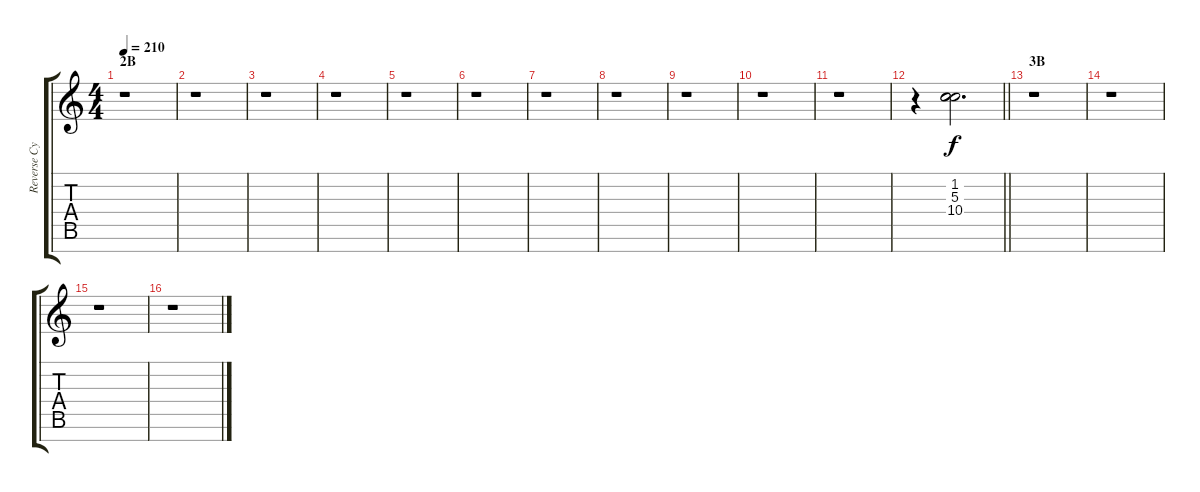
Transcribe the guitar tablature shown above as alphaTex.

\track ("Reverse Cymbal" "Reverse Cy") {instrument reversecymbal}
\staff {score tabs}
\tuning (E5 B4 G4 D4 A3 E3 B2) {hide}
\ts (4 4)
\section ("" "2B")
\tempo 210
\clef g2
\ks c
r.1{dy f} |
r.1 |
r.1 |
r.1 |
r.1 |
r.1 |
r.1 |
r.1 |
r.1 |
r.1 |
r.1 |
\barLineRight lightlight
r.4 (1.2 5.3 10.4).2{d} |
\section ("" "3B")
r.1 |
r.1 |
r.1 |
r.1
